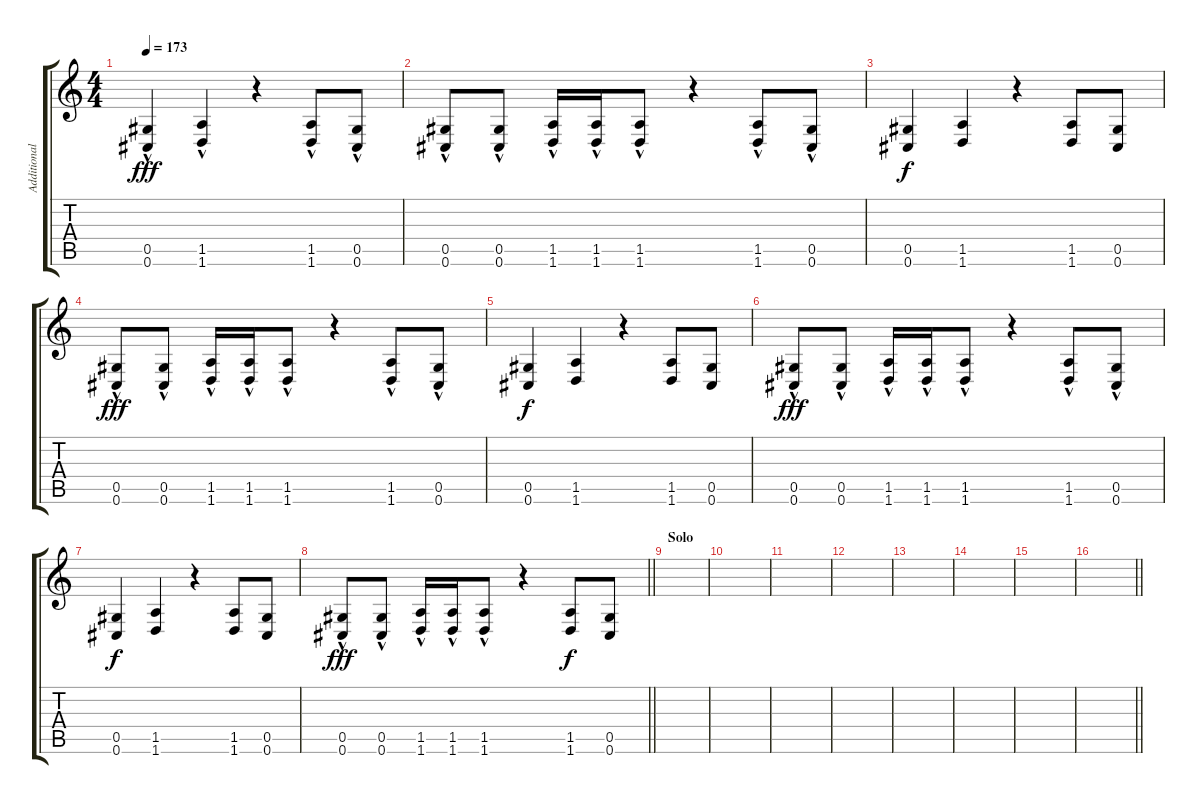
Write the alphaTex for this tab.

\track ("Additional Guitar" "Additional") {instrument distortionguitar}
\staff {score tabs}
\tuning (Eb4 Bb3 Gb3 Db3 Ab2 Db2) {hide}
\ts (4 4)
\tempo 173
\clef g2
\ks c
(0.5 0.6{hac}).4{dy fff} (1.5 1.6{hac}).4 r.4 (1.5 1.6{hac}).8 (0.5 0.6{hac}).8 |
(0.5 0.6{hac}).8 (0.5 0.6{hac}).8 (1.5 1.6{hac}).16 (1.5 1.6{hac}).16 (1.5 1.6{hac}).8 r.4 (1.5 1.6{hac}).8 (0.5 0.6{hac}).8 |
(0.5 0.6).4{dy f} (1.5 1.6).4 r.4 (1.5 1.6).8 (0.5 0.6).8 |
(0.5 0.6{hac}).8{dy fff} (0.5 0.6{hac}).8 (1.5 1.6{hac}).16 (1.5 1.6{hac}).16 (1.5 1.6{hac}).8 r.4 (1.5 1.6{hac}).8 (0.5 0.6{hac}).8 |
(0.5 0.6).4{dy f} (1.5 1.6).4 r.4 (1.5 1.6).8 (0.5 0.6).8 |
(0.5 0.6{hac}).8{dy fff} (0.5 0.6{hac}).8 (1.5 1.6{hac}).16 (1.5 1.6{hac}).16 (1.5 1.6{hac}).8 r.4 (1.5 1.6{hac}).8 (0.5 0.6{hac}).8 |
(0.5 0.6).4{dy f} (1.5 1.6).4 r.4 (1.5 1.6).8 (0.5 0.6).8 |
\barLineRight lightlight
(0.5 0.6{hac}).8{dy fff} (0.5 0.6{hac}).8 (1.5 1.6{hac}).16 (1.5 1.6{hac}).16 (1.5 1.6{hac}).8 r.4 (1.5 1.6).8{dy f} (0.5 0.6).8 |
\section ("" "Solo")
|
|
|
|
|
|
|
\barLineRight lightlight
